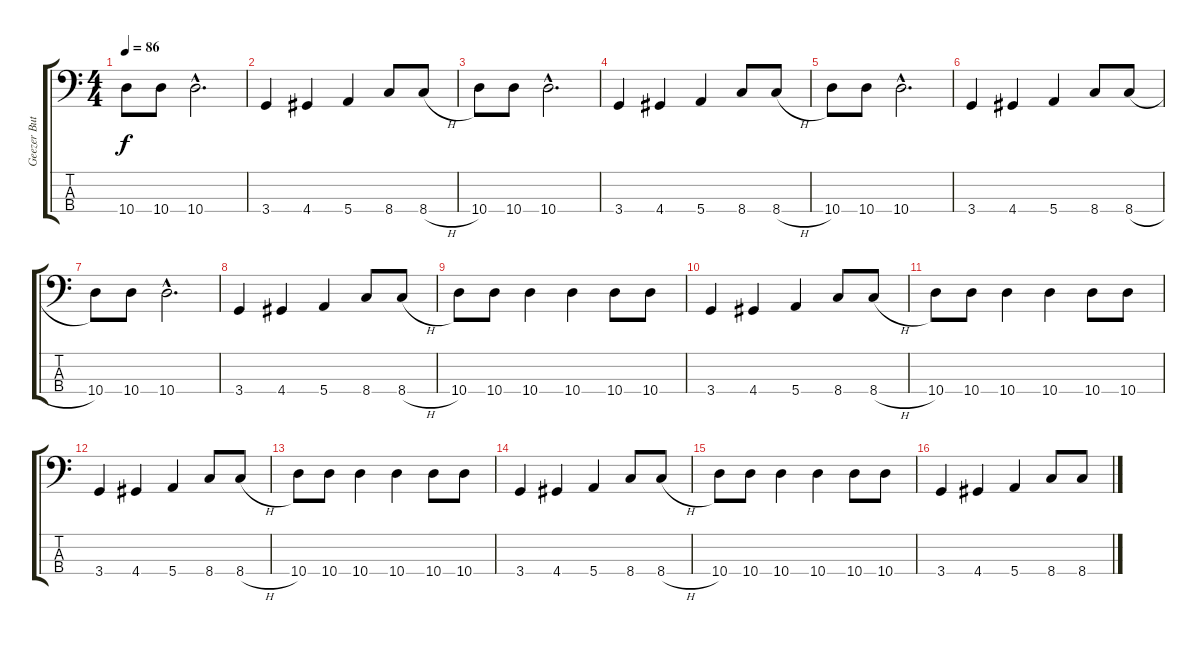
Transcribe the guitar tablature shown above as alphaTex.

\track ("Geezer Butler" "Geezer But") {instrument electricbassfinger}
\staff {score tabs}
\tuning (G2 D2 A1 E1) {hide}
\ts (4 4)
\tempo 86
\clef f4
\ks c
10.4.8{dy f} 10.4.8 10.4{hac}.2{d} |
3.4.4 4.4.4 5.4.4 8.4.8 8.4{h}.8 |
10.4.8 10.4.8 10.4{hac}.2{d} |
3.4.4 4.4.4 5.4.4 8.4.8 8.4{h}.8 |
10.4.8 10.4.8 10.4{hac}.2{d} |
3.4.4 4.4.4 5.4.4 8.4.8 8.4{h}.8 |
10.4.8 10.4.8 10.4{hac}.2{d} |
3.4.4 4.4.4 5.4.4 8.4.8 8.4{h}.8 |
10.4.8 10.4.8 10.4.4 10.4.4 10.4.8 10.4.8 |
3.4.4 4.4.4 5.4.4 8.4.8 8.4{h}.8 |
10.4.8 10.4.8 10.4.4 10.4.4 10.4.8 10.4.8 |
3.4.4 4.4.4 5.4.4 8.4.8 8.4{h}.8 |
10.4.8 10.4.8 10.4.4 10.4.4 10.4.8 10.4.8 |
3.4.4 4.4.4 5.4.4 8.4.8 8.4{h}.8 |
10.4.8 10.4.8 10.4.4 10.4.4 10.4.8 10.4.8 |
3.4.4 4.4.4 5.4.4 8.4.8 8.4{h}.8
